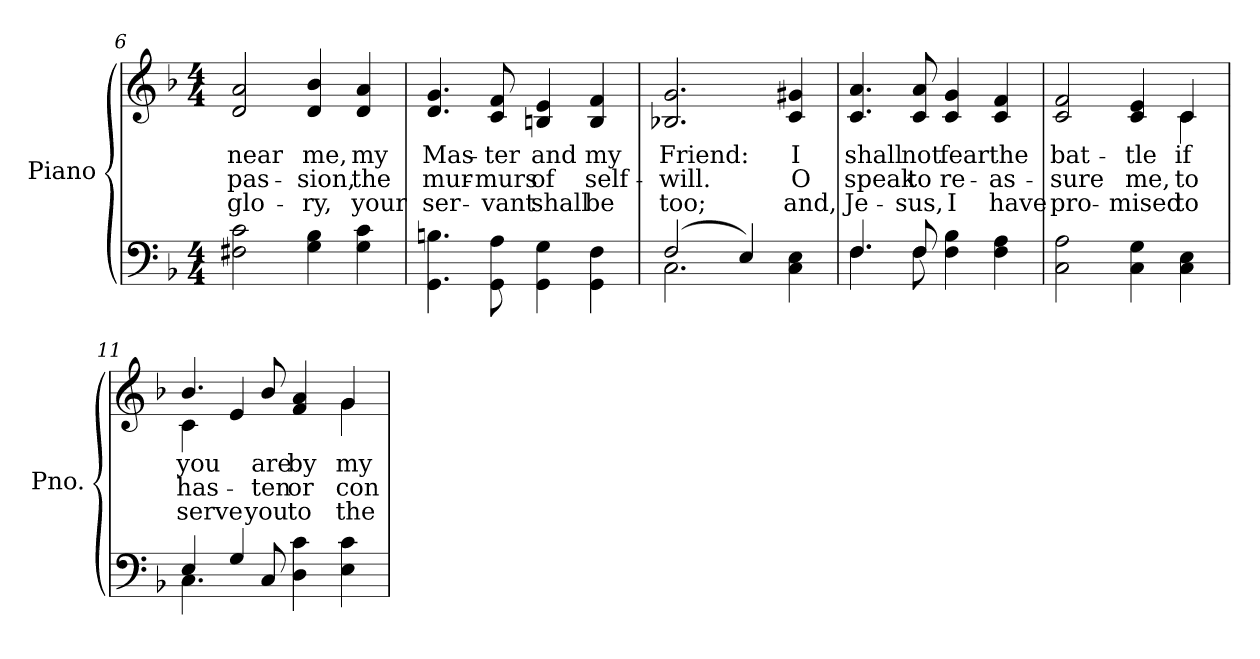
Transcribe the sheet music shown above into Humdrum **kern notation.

**kern	**kern	**text	**text	**text
*part2	*part1	*part1	*part1	*part1
*staff2	*staff1	*staff1	*staff1	*staff1
*I"Piano	*I"Piano	*	*	*
*I'Pno.	*I'Pno.	*	*	*
*clefF4	*clefG2	*	*	*
*k[b-]	*k[b-]	*	*	*
*F:	*F:	*	*	*
*M4/4	*M4/4	*	*	*
=6	=6	=6	=6	=6
!	!	!LO:LY:b:color=#000000	!LO:LY:b:color=#000000	!LO:LY:b:color=#000000
2F#Xi\ 2ci	2di/ 2ai	near	pas-	glo-
!	!	!LO:LY:b:color=#000000	!LO:LY:b:color=#000000	!LO:LY:b:color=#000000
4Gi\ 4B-i	4di/ 4b-i	me,	-sion,	-ry,
!	!	!LO:LY:b:color=#000000	!LO:LY:b:color=#000000	!LO:LY:b:color=#000000
4Gi\ 4ci	4di/ 4ai	my	the	your
=7	=7	=7	=7	=7
!	!	!LO:LY:b:color=#000000	!LO:LY:b:color=#000000	!LO:LY:b:color=#000000
4.GGi\ 4.Bni	4.di/ 4.gi	Mas-	mur-	ser-
!	!	!LO:LY:b:color=#000000	!LO:LY:b:color=#000000	!LO:LY:b:color=#000000
8GGi\ 8Ai	8ci/ 8fi	-ter	-murs	-vant
!	!	!LO:LY:b:color=#000000	!LO:LY:b:color=#000000	!LO:LY:b:color=#000000
4GGi\ 4Gi	4Bni/ 4ei	and	of	shall
!	!	!LO:LY:b:color=#000000	!LO:LY:b:color=#000000	!LO:LY:b:color=#000000
4GGi\ 4Fi	4Bi/ 4fi	my	self-	be
!!LO:LB:g=z
=8	=8	=8	=8	=8
*^	*	*	*	*
!	!	!	!LO:LY:b:color=#000000	!LO:LY:b:color=#000000	!LO:LY:b:color=#000000
(2Fi/	2.Ci\	2.B-Xi/ 2.gi	Friend:	-will.	too;
4Ei/)	.	.	.	.	.
!	!	!	!LO:LY:b:color=#000000	!LO:LY:b:color=#000000	!LO:LY:b:color=#000000
4Ci\ 4Ei	4ryy	4ci/ 4g#Xi	I	O	and,
=9	=9	=9	=9	=9	=9
!	!	!	!LO:LY:b:color=#000000	!LO:LY:b:color=#000000	!LO:LY:b:color=#000000
4.Fi/	4.Fi\	4.ci/ 4.ai	shall	speak	Je-
!	!	!	!LO:LY:b:color=#000000	!LO:LY:b:color=#000000	!LO:LY:b:color=#000000
8Fi/	8Fi\	8ci/ 8ai	not	to	-sus,
!	!	!	!LO:LY:b:color=#000000	!LO:LY:b:color=#000000	!LO:LY:b:color=#000000
4Fi\ 4B-i	2ryy	4ci/ 4gi	fear	re-	I
!	!	!	!LO:LY:b:color=#000000	!LO:LY:b:color=#000000	!LO:LY:b:color=#000000
4Fi\ 4Ai	.	4ci/ 4fi	the	-as-	have
*v	*v	*	*	*	*
=10	=10	=10	=10	=10
!	!	!LO:LY:b:color=#000000	!LO:LY:b:color=#000000	!LO:LY:b:color=#000000
*	*^	*	*	*
2Ci\ 2Ai	2ci/ 2fi	2.ryy	bat-	-sure	pro-
!	!	!	!LO:LY:b:color=#000000	!LO:LY:b:color=#000000	!LO:LY:b:color=#000000
4Ci\ 4Gi	4ci/ 4ei	.	-tle	me,	-mised
!	!	!	!LO:LY:b:color=#000000	!LO:LY:b:color=#000000	!LO:LY:b:color=#000000
4Ci\ 4Ei	4ci/	4ci\	if	to	to
=11	=11	=11	=11	=11	=11
*^	*	*	*	*	*
!	!	!	!	!LO:LY:b:color=#000000	!LO:LY:b:color=#000000	!LO:LY:b:color=#000000
4Ei/	4.Ci\	4.b-i/	4ci\	you	has-	serve
4Gi/	.	.	4ei/	.	.	.
!	!	!	!	!LO:LY:b:color=#000000	!LO:LY:b:color=#000000	!LO:LY:b:color=#000000
.	8Ci/	8b-i/	.	are	-ten	you
!	!	!	!	!LO:LY:b:color=#000000	!LO:LY:b:color=#000000	!LO:LY:b:color=#000000
4Di\ 4ci	2ryy	4fi/ 4ai	4ryy	by	or	to
!	!	!	!	!LO:LY:b:color=#000000	!LO:LY:b:color=#000000	!LO:LY:b:color=#000000
4Ei\ 4ci	.	4gi/	4gi\	my	con-	the
*v	*v	*	*	*	*	*
*	*v	*v	*	*	*
=	=	=	=	=
*-	*-	*-	*-	*-
